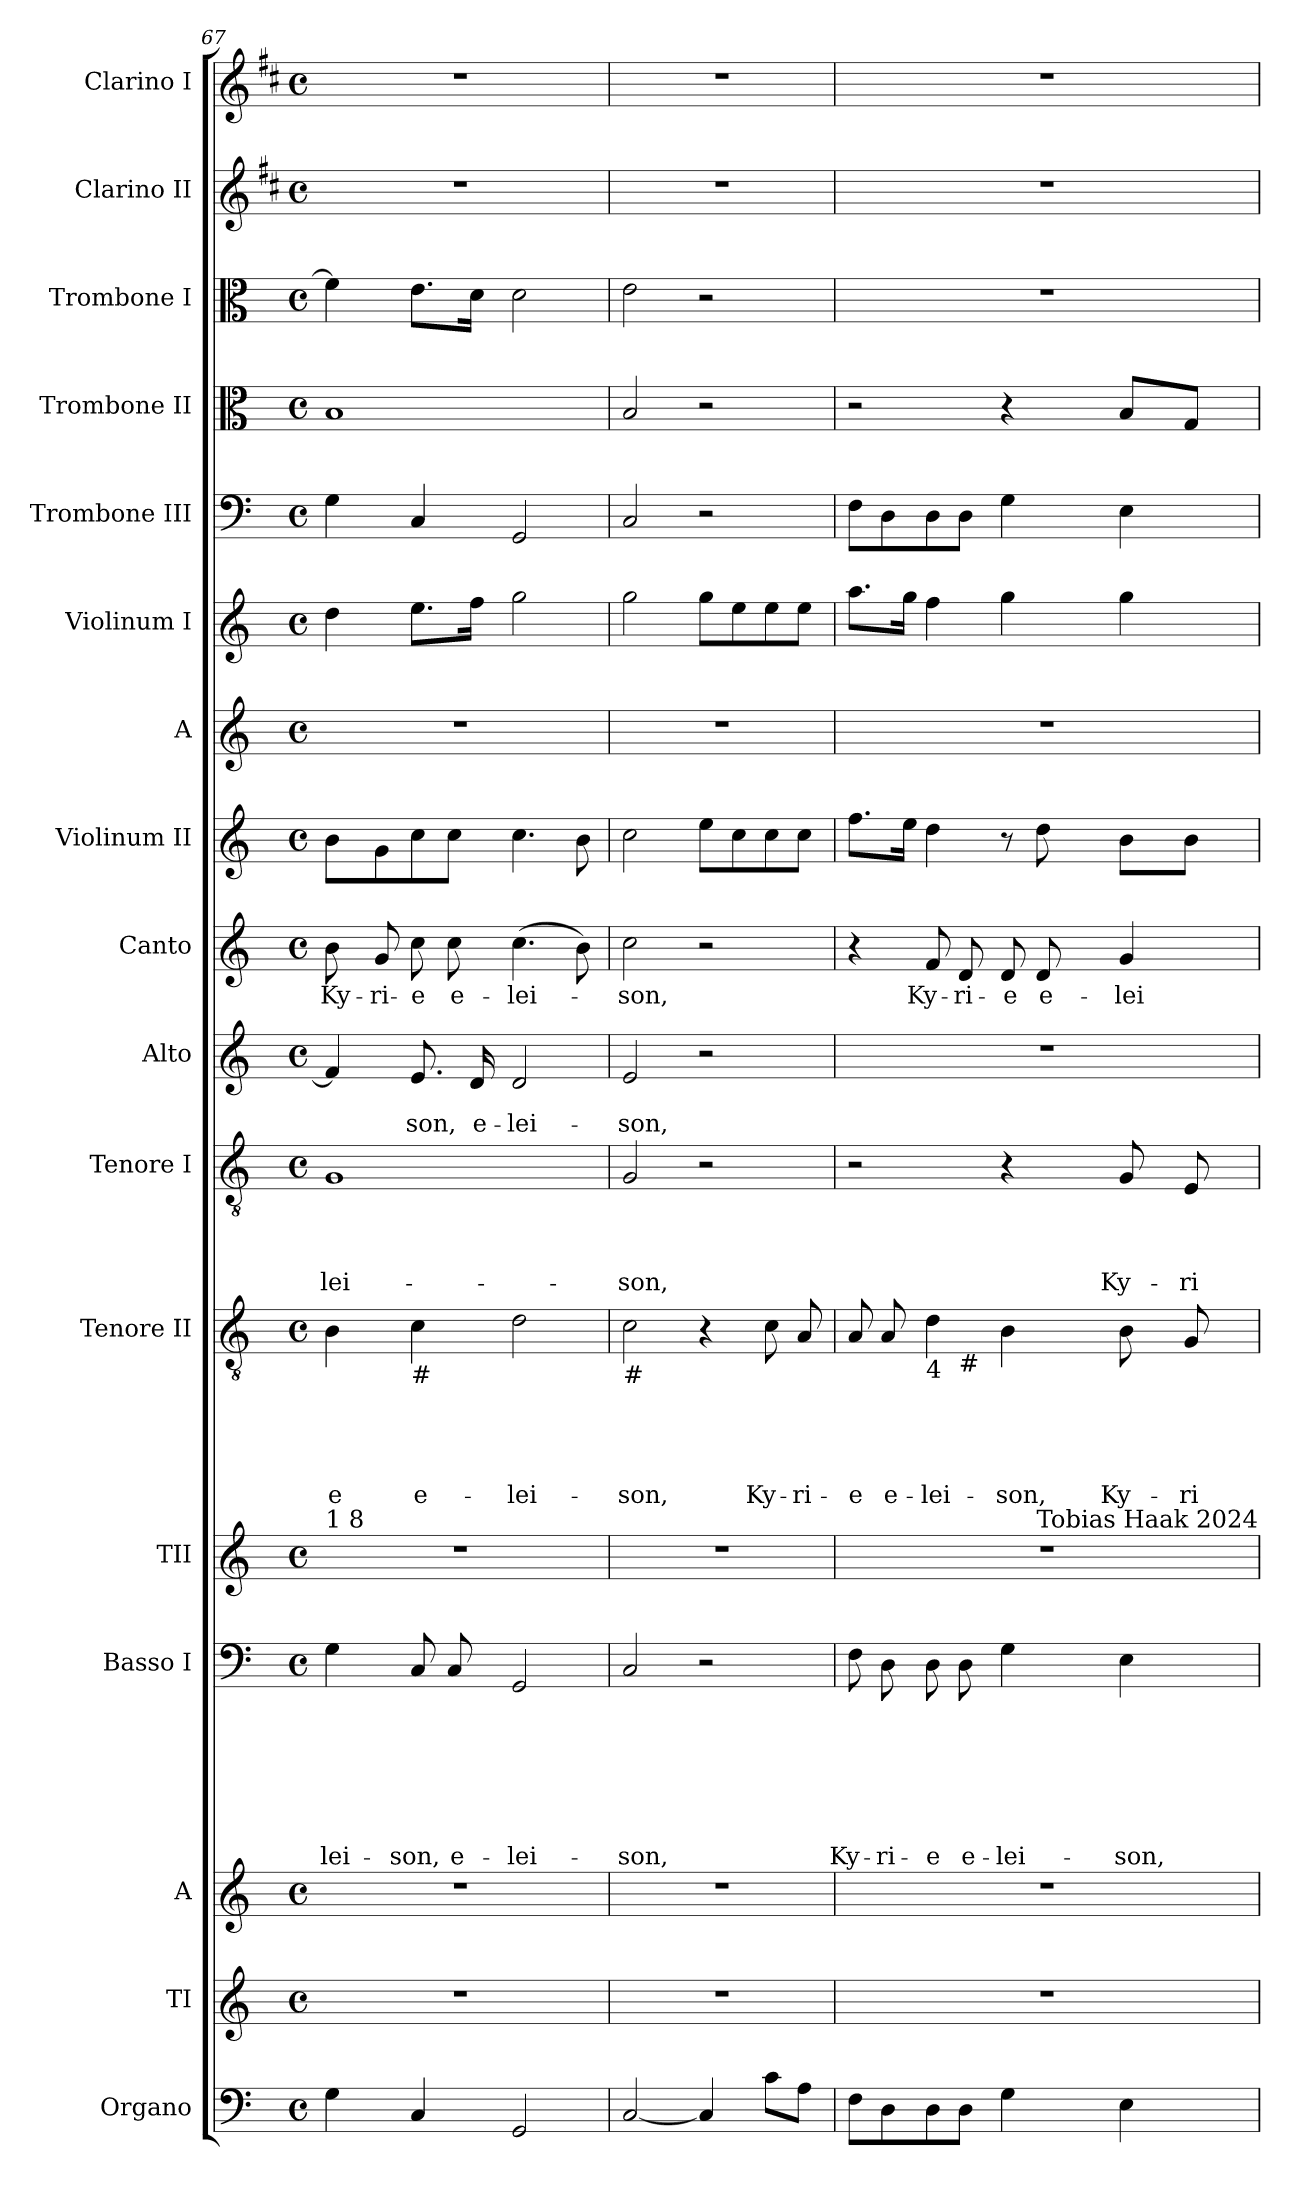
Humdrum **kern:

**kern	**kern	**kern	**kern	**text	**text	**text	**text	**text	**text	**text	**kern	**kern	**text	**text	**text	**text	**text	**kern	**text	**text	**text	**text	**kern	**text	**text	**kern	**text	**kern	**kern	**kern	**kern	**kern	**kern	**kern	**kern
*part17	*part16	*part15	*part14	*part14	*part14	*part14	*part14	*part14	*part14	*part14	*part13	*part12	*part12	*part12	*part12	*part12	*part12	*part11	*part11	*part11	*part11	*part11	*part10	*part10	*part10	*part9	*part9	*part8	*part7	*part6	*part5	*part4	*part3	*part2	*part1
*staff17	*staff16	*staff15	*staff14	*staff14	*staff14	*staff14	*staff14	*staff14	*staff14	*staff14	*staff13	*staff12	*staff12	*staff12	*staff12	*staff12	*staff12	*staff11	*staff11	*staff11	*staff11	*staff11	*staff10	*staff10	*staff10	*staff9	*staff9	*staff8	*staff7	*staff6	*staff5	*staff4	*staff3	*staff2	*staff1
*I"Organo	*I"TI	*I"A	*I"Basso I	*	*	*	*	*	*	*	*I"TII	*I"Tenore II	*	*	*	*	*	*I"Tenore I	*	*	*	*	*I"Alto	*	*	*I"Canto	*	*I"Violinum II	*I"A	*I"Violinum I	*I"Trombone III	*I"Trombone II	*I"Trombone I	*I"Clarino II	*I"Clarino I
*I'O	*I'TI	*I'A	*I'B I	*	*	*	*	*	*	*	*I'TII	*I'TII	*	*	*	*	*	*I'TI	*	*	*	*	*I'A	*	*	*I'C	*	*I'V II	*I'A	*I'V I	*I'Trb III	*I'Trb II	*I'Trb I	*I'Cla II	*I'Cla I
!!LO:PB:g=z
*clefF4	*clefG2	*clefG2	*clefF4	*	*	*	*	*	*	*	*clefG2	*clefGv2	*	*	*	*	*	*clefGv2	*	*	*	*	*clefG2	*	*	*clefG2	*	*clefG2	*clefG2	*clefG2	*clefF4	*clefC3	*clefC3	*clefG2	*clefG2
*	*	*	*	*	*	*	*	*	*	*	*	*	*	*	*	*	*	*	*	*	*	*	*	*	*	*	*	*	*	*	*	*	*	*ITrd1c2	*ITrd1c2
*k[]	*k[]	*k[]	*k[]	*	*	*	*	*	*	*	*k[]	*k[]	*	*	*	*	*	*k[]	*	*	*	*	*k[]	*	*	*k[]	*	*k[]	*k[]	*k[]	*k[]	*k[]	*k[]	*k[]	*k[]
*C:	*C:	*C:	*C:	*	*	*	*	*	*	*	*C:	*C:	*	*	*	*	*	*C:	*	*	*	*	*C:	*	*	*C:	*	*C:	*C:	*C:	*C:	*C:	*C:	*C:	*C:
*M4/4	*M4/4	*M4/4	*M4/4	*	*	*	*	*	*	*	*M4/4	*M4/4	*	*	*	*	*	*M4/4	*	*	*	*	*M4/4	*	*	*M4/4	*	*M4/4	*M4/4	*M4/4	*M4/4	*M4/4	*M4/4	*M4/4	*M4/4
*met(c)	*met(c)	*met(c)	*met(c)	*	*	*	*	*	*	*	*met(c)	*met(c)	*	*	*	*	*	*met(c)	*	*	*	*	*met(c)	*	*	*met(c)	*	*met(c)	*met(c)	*met(c)	*met(c)	*met(c)	*met(c)	*met(c)	*met(c)
=67	=67	=67	=67	=67	=67	=67	=67	=67	=67	=67	=67	=67	=67	=67	=67	=67	=67	=67	=67	=67	=67	=67	=67	=67	=67	=67	=67	=67	=67	=67	=67	=67	=67	=67	=67
!	!	!	!	!	!	!	!	!	!	!	!LO:TX:a:t=1 8	!	!	!	!	!	!	!	!	!	!	!	!	!	!	!	!	!	!	!	!	!	!	!	!
!	!	!	!	!	!	!	!	!	!	!LO:LY:b	!	!	!	!	!	!	!LO:LY:b	!	!	!	!	!LO:LY:b	!	!	!	!	!LO:LY:b	!	!	!	!	!	!	!	!
4G\	1r	1r	4G\	.	.	.	.	.	.	-lei-	1r	4B\	.	.	.	.	-e	1G	.	.	.	-lei-	4f/]	.	.	8b\	Ky-	8b\L	1r	4dd\	4G\	1B	4f\]	1r	1r
!	!	!	!	!	!	!	!	!	!	!	!	!	!	!	!	!	!	!	!	!	!	!	!	!	!	!	!LO:LY:b	!	!	!	!	!	!	!	!
.	.	.	.	.	.	.	.	.	.	.	.	.	.	.	.	.	.	.	.	.	.	.	.	.	.	8g/	-ri-	8g\	.	.	.	.	.	.	.
!	!	!	!	!	!	!	!	!	!	!	!	!LO:TX:b:t=#	!	!	!	!	!	!	!	!	!	!	!	!	!	!	!	!	!	!	!	!	!	!	!
!	!	!	!	!	!	!	!	!	!	!LO:LY:b	!	!	!	!	!	!	!LO:LY:b	!	!	!	!	!	!	!	!LO:LY:b	!	!LO:LY:b	!	!	!	!	!	!	!	!
4C/	.	.	8C/	.	.	.	.	.	.	-son,	.	4c\	.	.	.	.	e-	.	.	.	.	.	8.e/	.	-son,	8cc\	-e	8cc\	.	8.ee\L	4C/	.	8.e\L	.	.
!	!	!	!	!	!	!	!	!	!	!LO:LY:b	!	!	!	!	!	!	!	!	!	!	!	!	!	!	!	!	!LO:LY:b	!	!	!	!	!	!	!	!
.	.	.	8C/	.	.	.	.	.	.	e-	.	.	.	.	.	.	.	.	.	.	.	.	.	.	.	8cc\	e-	8cc\J	.	.	.	.	.	.	.
!	!	!	!	!	!	!	!	!	!	!	!	!	!	!	!	!	!	!	!	!	!	!	!	!	!LO:LY:b	!	!	!	!	!	!	!	!	!	!
.	.	.	.	.	.	.	.	.	.	.	.	.	.	.	.	.	.	.	.	.	.	.	16d/	.	e-	.	.	.	.	16ff\Jk	.	.	16d\Jk	.	.
!	!	!	!	!	!	!	!	!	!	!LO:LY:b	!	!	!	!	!	!	!LO:LY:b	!	!	!	!	!	!	!	!LO:LY:b	!	!LO:LY:b	!	!	!	!	!	!	!	!
2GG</	.	.	2GG/	.	.	.	.	.	.	-lei-	.	2d\	.	.	.	.	-lei-	.	.	.	.	.	2d/	.	-lei-	(>4.cc\	-lei-	4.cc\	.	2gg\	2GG/	.	2d\	.	.
.	.	.	.	.	.	.	.	.	.	.	.	.	.	.	.	.	.	.	.	.	.	.	.	.	.	8b\)	.	8b\	.	.	.	.	.	.	.
=68	=68	=68	=68	=68	=68	=68	=68	=68	=68	=68	=68	=68	=68	=68	=68	=68	=68	=68	=68	=68	=68	=68	=68	=68	=68	=68	=68	=68	=68	=68	=68	=68	=68	=68	=68
!	!	!	!	!	!	!	!	!	!	!	!	!LO:TX:b:t=#	!	!	!	!	!	!	!	!	!	!	!	!	!	!	!	!	!	!	!	!	!	!	!
!	!	!	!	!	!	!	!	!	!	!LO:LY:b	!	!	!	!	!	!	!LO:LY:b	!	!	!	!	!LO:LY:b	!	!	!LO:LY:b	!	!LO:LY:b	!	!	!	!	!	!	!	!
[<2C/	1r	1r	2C/	.	.	.	.	.	.	-son,	1r	2c\	.	.	.	.	-son,	2G/	.	.	.	-son,	2e/	.	-son,	2cc\	-son,	2cc\	1r	2gg\	2C/	2B/	2e\	1r	1r
4C/]	.	.	2r	.	.	.	.	.	.	.	.	4r	.	.	.	.	.	2r	.	.	.	.	2r	.	.	2r	.	8ee\L	.	8gg\L	2r	2r	2r	.	.
.	.	.	.	.	.	.	.	.	.	.	.	.	.	.	.	.	.	.	.	.	.	.	.	.	.	.	.	8cc\	.	8ee\	.	.	.	.	.
!	!	!	!	!	!	!	!	!	!	!	!	!	!	!	!	!	!LO:LY:b	!	!	!	!	!	!	!	!	!	!	!	!	!	!	!	!	!	!
8c\L	.	.	.	.	.	.	.	.	.	.	.	8c\	.	.	.	.	Ky-	.	.	.	.	.	.	.	.	.	.	8cc\	.	8ee\	.	.	.	.	.
!	!	!	!	!	!	!	!	!	!	!	!	!	!	!	!	!	!LO:LY:b	!	!	!	!	!	!	!	!	!	!	!	!	!	!	!	!	!	!
8A\J	.	.	.	.	.	.	.	.	.	.	.	8A/	.	.	.	.	-ri-	.	.	.	.	.	.	.	.	.	.	8cc\J	.	8ee\J	.	.	.	.	.
=69	=69	=69	=69	=69	=69	=69	=69	=69	=69	=69	=69	=69	=69	=69	=69	=69	=69	=69	=69	=69	=69	=69	=69	=69	=69	=69	=69	=69	=69	=69	=69	=69	=69	=69	=69
!	!	!	!	!	!	!	!	!	!	!LO:LY:b	!	!	!	!	!	!	!LO:LY:b	!	!	!	!	!	!	!	!	!	!	!	!	!	!	!	!	!	!
*	*	*	*	*	*	*	*	*	*	*	*^	*^	*	*	*	*	*	*	*	*	*	*	*	*	*	*	*	*	*	*	*	*	*	*	*
8F\L	1r	1r	8F\	.	.	.	.	.	.	Ky-	1r	2ryy	8A/	4.ryy	.	.	.	.	-e	2r	.	.	.	.	1r	.	.	4r	.	8.ff\L	1r	8.aa\L	8F\L	2r	1r	1r	1r
!	!	!	!	!	!	!	!	!	!	!LO:LY:b	!	!	!	!	!	!	!	!	!LO:LY:b	!	!	!	!	!	!	!	!	!	!	!	!	!	!	!	!	!	!
8D\	.	.	8D\	.	.	.	.	.	.	-ri-	.	.	8A/	.	.	.	.	.	e-	.	.	.	.	.	.	.	.	.	.	.	.	.	8D\	.	.	.	.
.	.	.	.	.	.	.	.	.	.	.	.	.	.	.	.	.	.	.	.	.	.	.	.	.	.	.	.	.	.	16ee\Jk	.	16gg\Jk	.	.	.	.	.
!	!	!	!	!	!	!	!	!	!	!	!	!	!LO:TX:b:t=4	!	!	!	!	!	!	!	!	!	!	!	!	!	!	!	!	!	!	!	!	!	!	!	!
!	!	!	!	!	!	!	!	!	!	!LO:LY:b	!	!	!	!	!	!	!	!	!LO:LY:b	!	!	!	!	!	!	!	!	!	!LO:LY:b	!	!	!	!	!	!	!	!
8D\	.	.	8D\	.	.	.	.	.	.	-e	.	.	4d\	.	.	.	.	.	-lei-	.	.	.	.	.	.	.	.	8f/	Ky-	4dd\	.	4ff\	8D\	.	.	.	.
!	!	!	!	!	!	!	!	!	!	!	!	!	!	!LO:TX:b:t=#	!	!	!	!	!	!	!	!	!	!	!	!	!	!	!	!	!	!	!	!	!	!	!
!	!	!	!	!	!	!	!	!	!	!LO:LY:b	!	!	!	!	!	!	!	!	!	!	!	!	!	!	!	!	!	!	!LO:LY:b	!	!	!	!	!	!	!	!
8D\J	.	.	8D\	.	.	.	.	.	.	e-	.	.	.	2ryy	.	.	.	.	.	.	.	.	.	.	.	.	.	8d/	-ri-	.	.	.	8D\J	.	.	.	.
!	!	!	!	!	!	!	!	!	!	!LO:LY:b	!	!	!	!	!	!	!	!	!LO:LY:b	!	!	!	!	!	!	!	!	!	!LO:LY:b	!	!	!	!	!	!	!	!
4G\	.	.	4G\	.	.	.	.	.	.	-lei-	.	8ryy	4B\	.	.	.	.	.	-son,	4r	.	.	.	.	.	.	.	8d/	-e	8r	.	4gg\	4G\	4r	.	.	.
!	!	!	!	!	!	!	!	!	!	!	!	!LO:TX:a:t=Tobias Haak 2024	!	!	!	!	!	!	!	!	!	!	!	!	!	!	!	!	!	!	!	!	!	!	!	!	!
!	!	!	!	!	!	!	!	!	!	!	!	!	!	!	!	!	!	!	!	!	!	!	!	!	!	!	!	!	!LO:LY:b	!	!	!	!	!	!	!	!
.	.	.	.	.	.	.	.	.	.	.	.	4.ryy	.	.	.	.	.	.	.	.	.	.	.	.	.	.	.	8d/	e-	8dd\	.	.	.	.	.	.	.
!	!	!	!	!	!	!	!	!	!	!LO:LY:b	!	!	!	!	!	!	!	!	!LO:LY:b	!	!	!	!	!LO:LY:b	!	!	!	!	!LO:LY:b	!	!	!	!	!	!	!	!
4E\	.	.	4E\	.	.	.	.	.	.	-son,	.	.	8B\	.	.	.	.	.	Ky-	8G/	.	.	.	Ky-	.	.	.	4g/	-lei-	8b\L	.	4gg\	4E\	8B/L	.	.	.
!	!	!	!	!	!	!	!	!	!	!	!	!	!	!	!	!	!	!	!LO:LY:b	!	!	!	!	!LO:LY:b	!	!	!	!	!	!	!	!	!	!	!	!	!
.	.	.	.	.	.	.	.	.	.	.	.	.	8G/	8ryy	.	.	.	.	-ri-	8E/	.	.	.	-ri-	.	.	.	.	.	8b\J	.	.	.	8G/J	.	.	.
*	*	*	*	*	*	*	*	*	*	*	*v	*v	*	*	*	*	*	*	*	*	*	*	*	*	*	*	*	*	*	*	*	*	*	*	*	*	*
*	*	*	*	*	*	*	*	*	*	*	*	*v	*v	*	*	*	*	*	*	*	*	*	*	*	*	*	*	*	*	*	*	*	*	*	*	*
=	=	=	=	=	=	=	=	=	=	=	=	=	=	=	=	=	=	=	=	=	=	=	=	=	=	=	=	=	=	=	=	=	=	=	=
*-	*-	*-	*-	*-	*-	*-	*-	*-	*-	*-	*-	*-	*-	*-	*-	*-	*-	*-	*-	*-	*-	*-	*-	*-	*-	*-	*-	*-	*-	*-	*-	*-	*-	*-	*-
